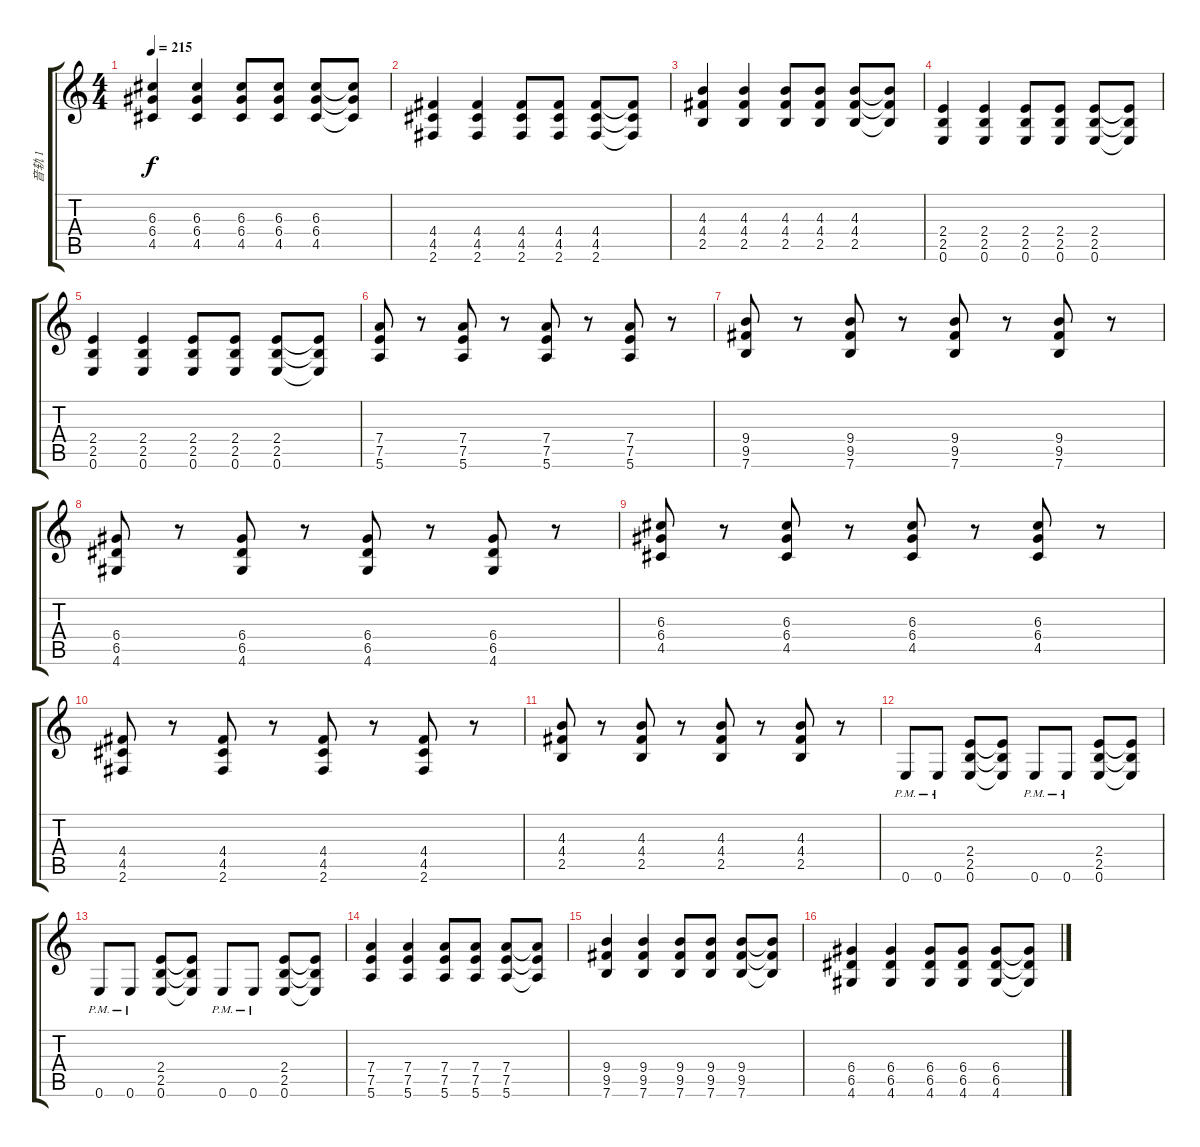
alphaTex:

\track ("音轨 1" "音轨 1") {instrument distortionguitar}
\staff {score tabs}
\tuning (E4 B3 G3 D3 A2 E2) {hide}
\ts (4 4)
\tempo 215
\clef g2
\ks c
(6.3 6.4 4.5).4{dy f} (6.3 6.4 4.5).4 (6.3 6.4 4.5).8 (6.3 6.4 4.5).8 (6.3 6.4 4.5).8 (6.3{t} 6.4{t} 4.5{t}).8 |
(4.4 4.5 2.6).4 (4.4 4.5 2.6).4 (4.4 4.5 2.6).8 (4.4 4.5 2.6).8 (4.4 4.5 2.6).8 (4.4{t} 4.5{t} 2.6{t}).8 |
(4.3 4.4 2.5).4 (4.3 4.4 2.5).4 (4.3 4.4 2.5).8 (4.3 4.4 2.5).8 (4.3 4.4 2.5).8 (4.3{t} 4.4{t} 2.5{t}).8 |
(2.4 2.5 0.6).4 (2.4 2.5 0.6).4 (2.4 2.5 0.6).8 (2.4 2.5 0.6).8 (2.4 2.5 0.6).8 (2.4{t} 2.5{t} 0.6{t}).8 |
(2.4 2.5 0.6).4 (2.4 2.5 0.6).4 (2.4 2.5 0.6).8 (2.4 2.5 0.6).8 (2.4 2.5 0.6).8 (2.4{t} 2.5{t} 0.6{t}).8 |
(7.4 7.5 5.6).8 r.8 (7.4 7.5 5.6).8 r.8 (7.4 7.5 5.6).8 r.8 (7.4 7.5 5.6).8 r.8 |
(9.4 9.5 7.6).8 r.8 (9.4 9.5 7.6).8 r.8 (9.4 9.5 7.6).8 r.8 (9.4 9.5 7.6).8 r.8 |
(6.4 6.5 4.6).8 r.8 (6.4 6.5 4.6).8 r.8 (6.4 6.5 4.6).8 r.8 (6.4 6.5 4.6).8 r.8 |
(6.3 6.4 4.5).8 r.8 (6.3 6.4 4.5).8 r.8 (6.3 6.4 4.5).8 r.8 (6.3 6.4 4.5).8 r.8 |
(4.4 4.5 2.6).8 r.8 (4.4 4.5 2.6).8 r.8 (4.4 4.5 2.6).8 r.8 (4.4 4.5 2.6).8 r.8 |
(4.3 4.4 2.5).8 r.8 (4.3 4.4 2.5).8 r.8 (4.3 4.4 2.5).8 r.8 (4.3 4.4 2.5).8 r.8 |
0.6{pm}.8 0.6{pm}.8 (2.4 2.5 0.6).8 (2.4{t} 2.5{t} 0.6{t}).8 0.6{pm}.8 0.6{pm}.8 (2.4 2.5 0.6).8 (2.4{t} 2.5{t} 0.6{t}).8 |
0.6{pm}.8 0.6{pm}.8 (2.4 2.5 0.6).8 (2.4{t} 2.5{t} 0.6{t}).8 0.6{pm}.8 0.6{pm}.8 (2.4 2.5 0.6).8 (2.4{t} 2.5{t} 0.6{t}).8 |
(7.4 7.5 5.6).4 (7.4 7.5 5.6).4 (7.4 7.5 5.6).8 (7.4 7.5 5.6).8 (7.4 7.5 5.6).8 (7.4{t} 7.5{t} 5.6{t}).8 |
(9.4 9.5 7.6).4 (9.4 9.5 7.6).4 (9.4 9.5 7.6).8 (9.4 9.5 7.6).8 (9.4 9.5 7.6).8 (9.4{t} 9.5{t} 7.6{t}).8 |
(6.4 6.5 4.6).4 (6.4 6.5 4.6).4 (6.4 6.5 4.6).8 (6.4 6.5 4.6).8 (6.4 6.5 4.6).8 (6.4{t} 6.5{t} 4.6{t}).8
